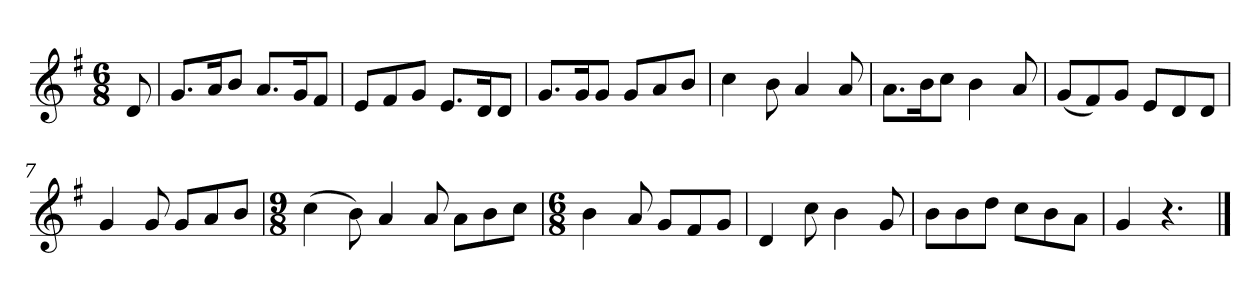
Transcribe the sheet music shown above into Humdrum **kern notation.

**kern
*part1
*staff1
*k[f#]
*M6/8
*MM120
=
8d
=1
8.gL
16aK
8bJ
8.aL
16gK
8f#J
=2
8eL
8f#
8gJ
8.eL
16dK
8dJ
=3
8.gL
16gK
8gJ
8gL
8a
8bJ
=4
4cc
8b
4a
8a
=5
8.aL
16bK
8ccJ
4b
8a
=6
(8gL
8f#)
8gJ
8eL
8d
8dJ
=7
4g
8g
8gL
8a
8bJ
=8
*M9/8
(4cc
8b)
4a
8a
8aL
8b
8ccJ
=9
*M6/8
4b
8a
8gL
8f#
8gJ
=10
4d
8cc
4b
8g
=11
8bL
8b
8ddJ
8ccL
8b
8aJ
=12
4g
4.r
==
*-
